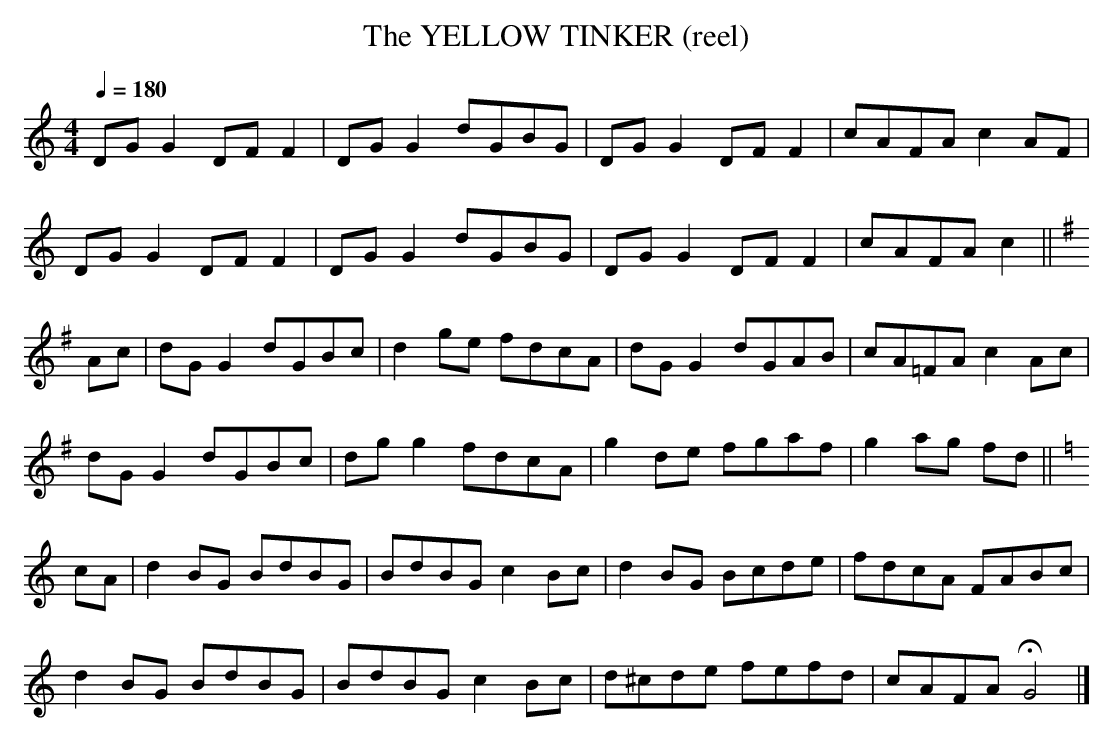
X:1
T:YELLOW TINKER (reel), The
Q:1/4=180
M:4/4
K:Gmix
DGG2 DFF2|DGG2 dGBG|DGG2 DFF2|cAFA c2AF|
DGG2 DFF2|DGG2 dGBG|DGG2 DFF2|cAFA c2||
K:G
Ac|dG G2 dGBc|d2 ge fdcA|dG G2 dGAB|cA=FA c2Ac|
dG G2 dGBc|dg g2 fdcA|g2 de fgaf|g2 ag fd||
K:Gmix
cA|d2BG BdBG|BdBG c2 Bc|d2 BG Bcde|fdcA FABc|
d2BG BdBG|BdBG c2Bc|d^cde fefd|cAFA HG4|]
